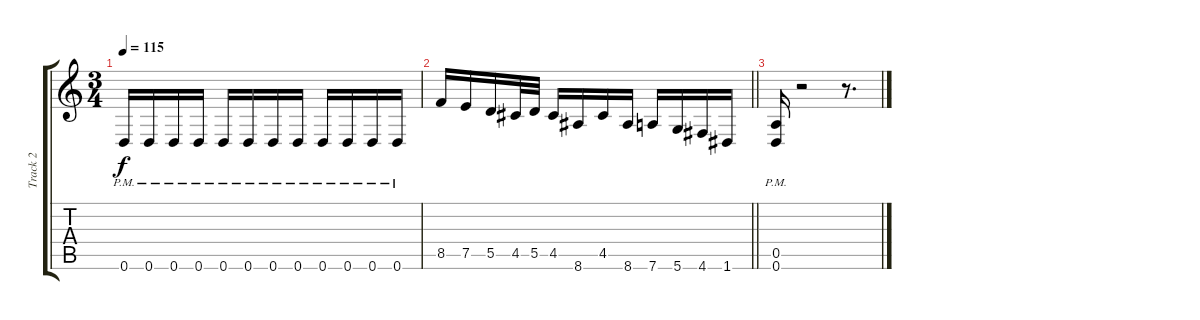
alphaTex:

\track ("Track 2" "Track 2") {instrument overdrivenguitar}
\staff {score tabs}
\tuning (E4 B3 G3 D3 A2 D2) {hide}
\ts (3 4)
\tempo 115
\clef g2
\ks c
0.6{pm}.16{dy f} 0.6{pm}.16 0.6{pm}.16 0.6{pm}.16 0.6{pm}.16 0.6{pm}.16 0.6{pm}.16 0.6{pm}.16 0.6{pm}.16 0.6{pm}.16 0.6{pm}.16 0.6{pm}.16 |
\barLineRight lightlight
8.5.16 7.5.16 5.5.16 4.5.32 5.5.32 4.5.16 8.6.16 4.5.16 8.6.16 7.6.16 5.6.16 4.6.16 1.6.16 |
(0.5{pm} 0.6{pm}).16 r.2 r.8{d}
